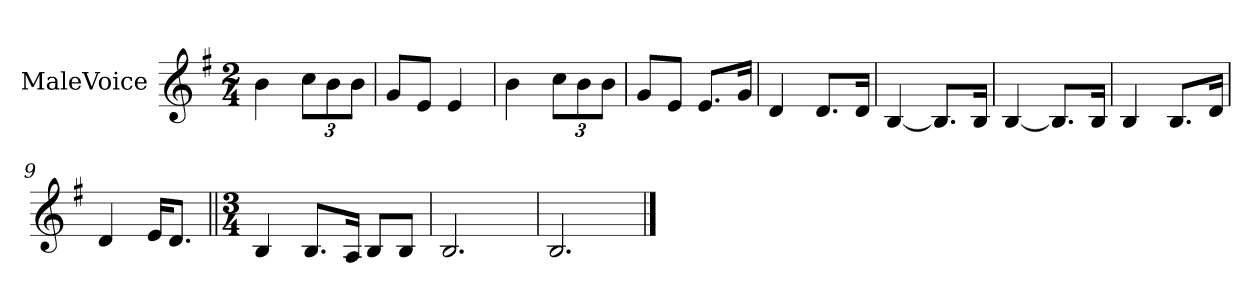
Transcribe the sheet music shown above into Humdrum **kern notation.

**kern
*part1
*staff1
*I"MaleVoice
*clefG2
*k[f#]
*M2/4
*MM144
=1
4b
12cc\L
12b\
12b\J
=2
8g/L
8e/J
4e
=3
4b
12cc\L
12b\
12b\J
=4
8g/L
8e/J
8.e/L
16g/Jk
=5
4d
8.d/L
16d/Jk
=6
[4B
8.B/L]
16B/Jk
=7
[4B
8.B/L]
16B/Jk
=8
4B
8.B/L
16d/Jk
=9
4d
16e/KL
8.d/J
=10||
*M3/4
4B
8.B/L
16A/Jk
8B/L
8B/J
=11
2.B
=12
2.B
==
*-
